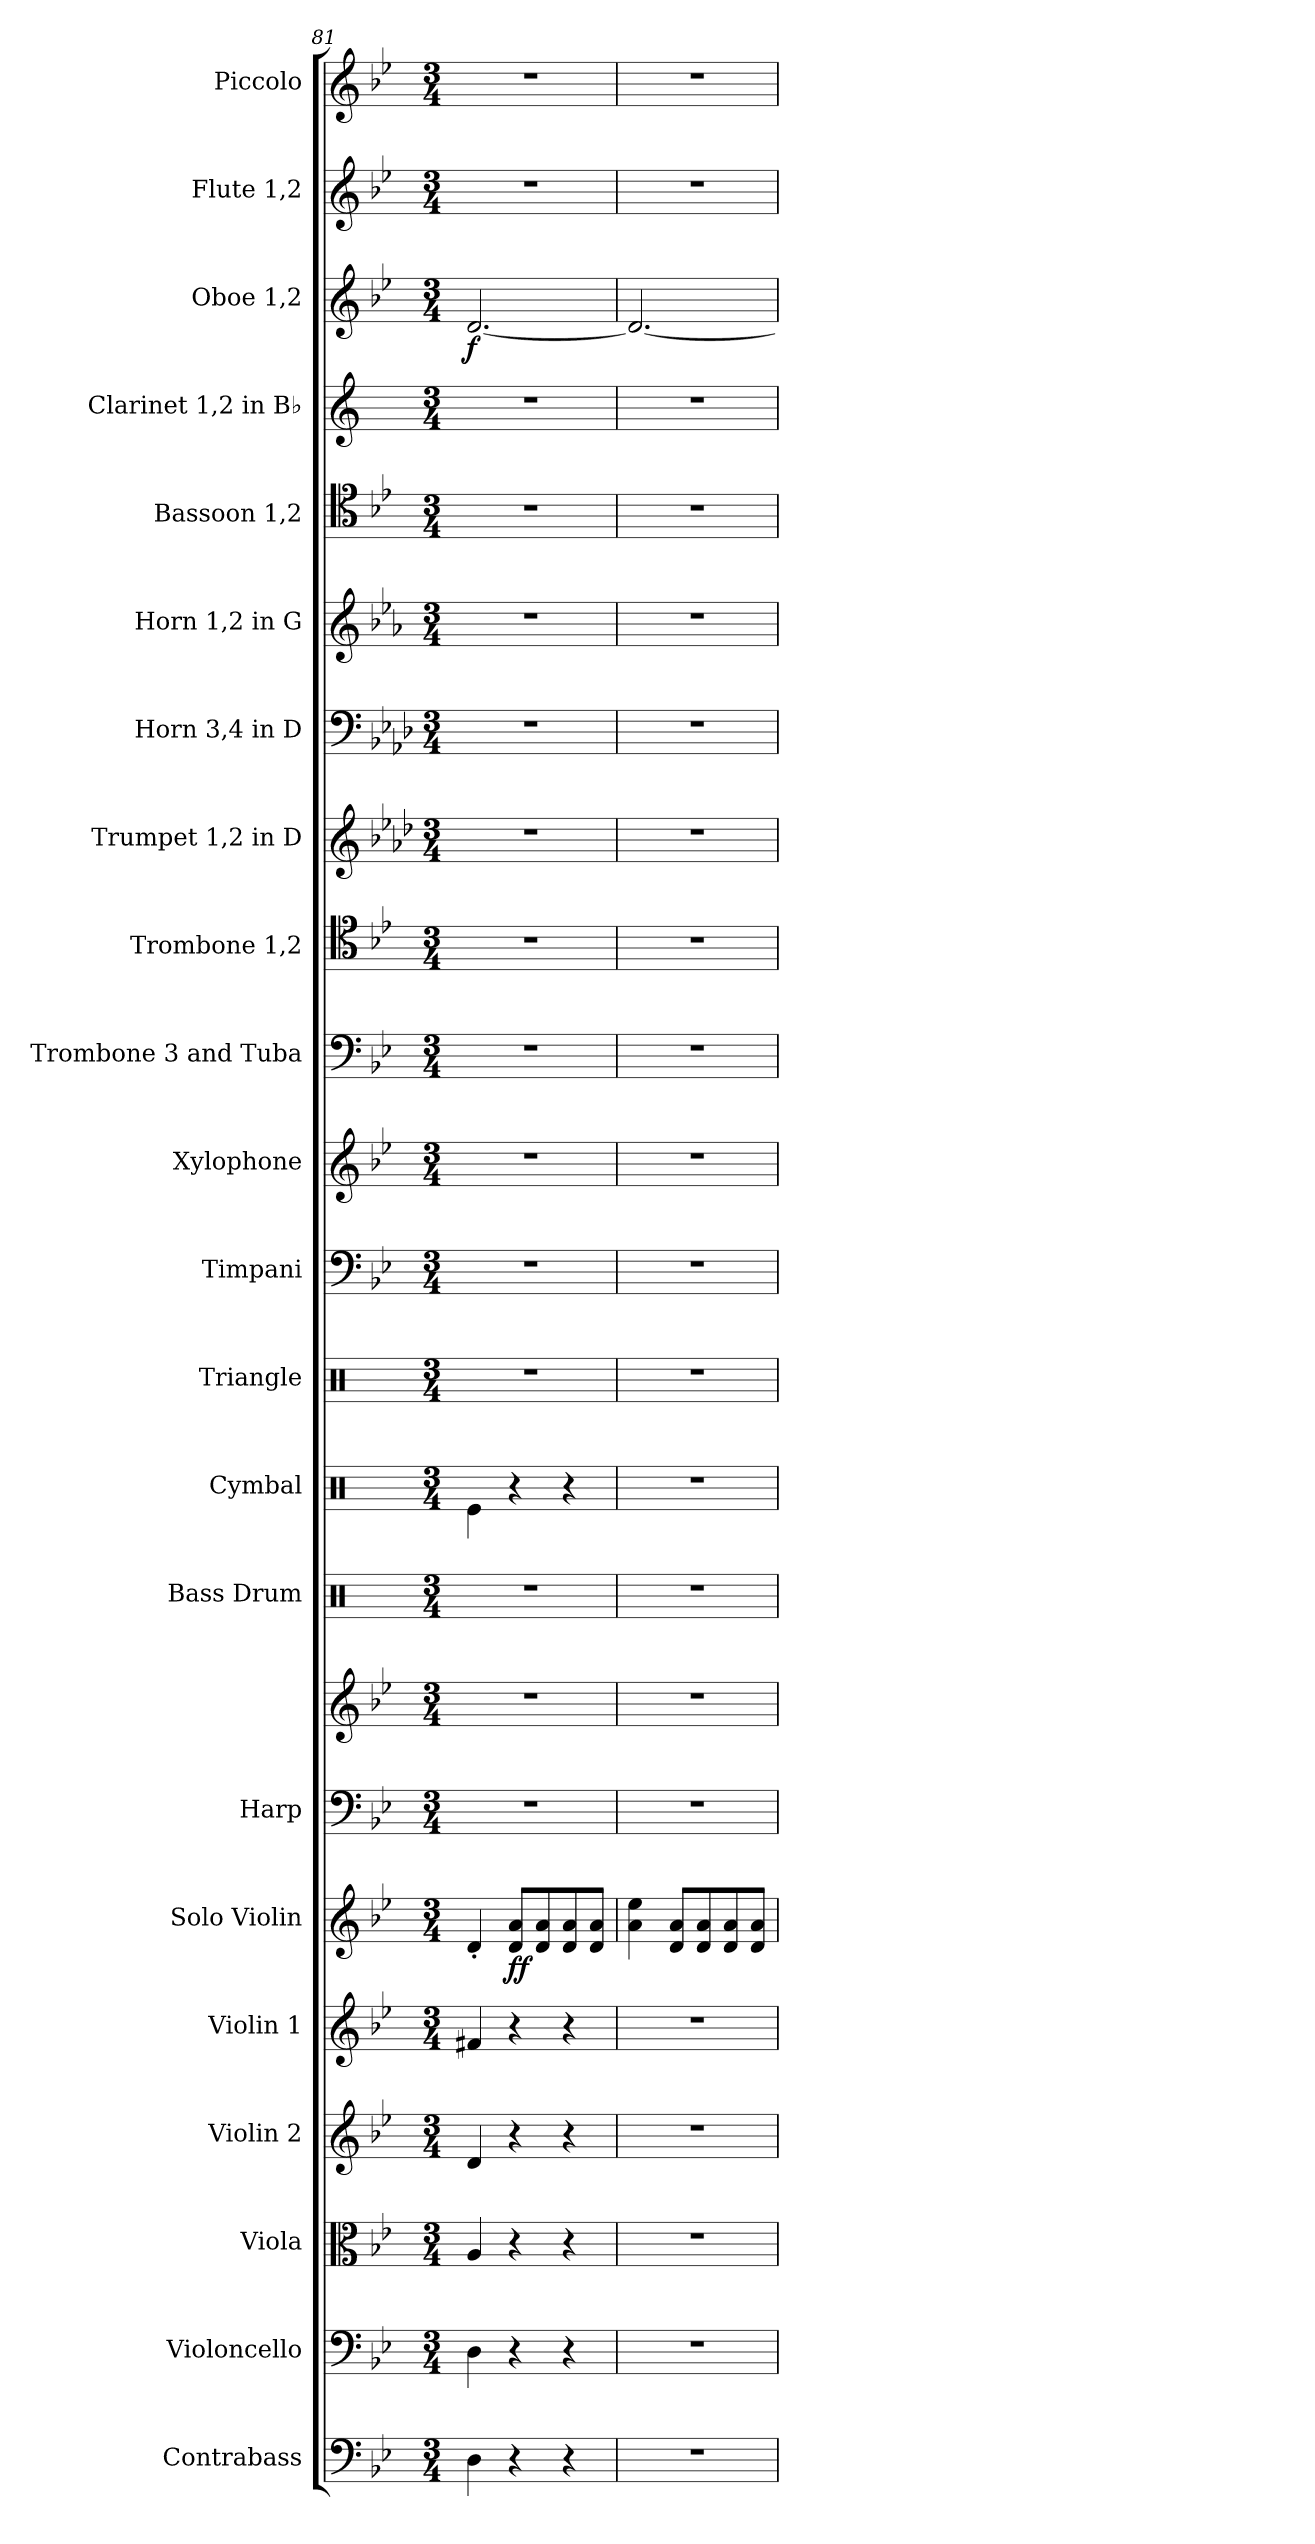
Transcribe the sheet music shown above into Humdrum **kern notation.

**kern	**kern	**kern	**kern	**kern	**kern	**dynam	**kern	**kern	**kern	**kern	**kern	**kern	**kern	**kern	**kern	**kern	**kern	**kern	**kern	**kern	**kern	**dynam	**kern	**kern
*part22	*part21	*part20	*part19	*part18	*part17	*part17	*part16	*part16	*part15	*part14	*part13	*part12	*part11	*part10	*part9	*part8	*part7	*part6	*part5	*part4	*part3	*part3	*part2	*part1
*staff23	*staff22	*staff21	*staff20	*staff19	*staff18	*staff18	*staff17	*staff16	*staff15	*staff14	*staff13	*staff12	*staff11	*staff10	*staff9	*staff8	*staff7	*staff6	*staff5	*staff4	*staff3	*staff3	*staff2	*staff1
*I"Contrabass	*I"Violoncello	*I"Viola	*I"Violin 2	*I"Violin 1	*I"Solo Violin	*	*I"Harp	*	*I"Bass Drum	*I"Cymbal	*I"Triangle	*I"Timpani	*I"Xylophone	*I"Trombone 3 and Tuba	*I"Trombone 1,2	*I"Trumpet 1,2 in D	*I"Horn 3,4 in D	*I"Horn 1,2 in G	*I"Bassoon 1,2	*I"Clarinet 1,2 in B♭	*I"Oboe 1,2	*	*I"Flute 1,2	*I"Piccolo
*I'Cb.	*I'Vc.	*I'Vla.	*I'Vln. 2	*I'Vln. 1	*I'Solo Vln.	*	*I'Hrp.	*	*I'B.D	*I'Cym.	*I'Trgl.	*I'Timp.	*I'Xyl.	*I'Tbn. 3 and Tba.	*I'Tbn. 1,2	*I'Tpt. 1,2 in D	*I'Hn. 3,4 in D	*I'Hn. 1,2 in G	*I'Bsn. 1,2	*I'Cl. 1,2 in B♭	*I'Ob. 1,2	*	*I'Fl. 1,2	*I'Picc.
!!LO:PB:g=z
*clefF4	*clefF4	*clefC3	*clefG2	*clefG2	*clefG2	*	*clefF4	*clefG2	*clefX	*clefX	*clefX	*clefF4	*clefG2	*clefF4	*clefC4	*clefG2	*clefF4	*clefG2	*clefC4	*clefG2	*clefG2	*	*clefG2	*clefG2
*ITrd7c12	*	*	*	*	*	*	*	*	*	*	*	*	*ITrd-7c-12	*	*	*ITrd-1c-2	*ITrd6c10	*ITrd3c5	*	*ITrd1c2	*	*	*	*ITrd-7c-12
*k[b-e-]	*k[b-e-]	*k[b-e-]	*k[b-e-]	*k[b-e-]	*k[b-e-]	*	*k[b-e-]	*k[b-e-]	*k[]	*k[]	*k[]	*k[b-e-]	*k[b-e-]	*k[b-e-]	*k[b-e-]	*k[b-e-]	*k[b-e-]	*k[b-e-]	*k[b-e-]	*k[b-e-]	*k[b-e-]	*	*k[b-e-]	*k[b-e-]
*M3/4	*M3/4	*M3/4	*M3/4	*M3/4	*M3/4	*	*M3/4	*M3/4	*M3/4	*M3/4	*M3/4	*M3/4	*M3/4	*M3/4	*M3/4	*M3/4	*M3/4	*M3/4	*M3/4	*M3/4	*M3/4	*	*M3/4	*M3/4
=81	=81	=81	=81	=81	=81	=81	=81	=81	=81	=81	=81	=81	=81	=81	=81	=81	=81	=81	=81	=81	=81	=81	=81	=81
!	!	!	!	!	!	!	!	!	!	!	!	!	!	!	!	!	!	!	!	!	!	!LO:DY:b	!	!
4DD\	4D\	4A/	4d/	4f#X/	4d'/	.	2.r	2.r	2.r	4Re\	2.r	2.r	2.r	2.r	2.r	2.r	2.r	2.r	2.r	2.r	[2.d/	f	2.r	2.r
!	!	!	!	!	!	!LO:DY:b	!	!	!	!	!	!	!	!	!	!	!	!	!	!	!	!	!	!
4r	4r	4r	4r	4r	8d/ 8a/L	ff	.	.	.	4r	.	.	.	.	.	.	.	.	.	.	.	.	.	.
.	.	.	.	.	8d/ 8a/	.	.	.	.	.	.	.	.	.	.	.	.	.	.	.	.	.	.	.
4r	4r	4r	4r	4r	8d/ 8a/	.	.	.	.	4r	.	.	.	.	.	.	.	.	.	.	.	.	.	.
.	.	.	.	.	8d/ 8a/J	.	.	.	.	.	.	.	.	.	.	.	.	.	.	.	.	.	.	.
=82	=82	=82	=82	=82	=82	=82	=82	=82	=82	=82	=82	=82	=82	=82	=82	=82	=82	=82	=82	=82	=82	=82	=82	=82
2.r	2.r	2.r	2.r	2.r	4a\ 4ee-\	.	2.r	2.r	2.r	2.r	2.r	2.r	2.r	2.r	2.r	2.r	2.r	2.r	2.r	2.r	2.d/_	.	2.r	2.r
.	.	.	.	.	8d/ 8a/L	.	.	.	.	.	.	.	.	.	.	.	.	.	.	.	.	.	.	.
.	.	.	.	.	8d/ 8a/	.	.	.	.	.	.	.	.	.	.	.	.	.	.	.	.	.	.	.
.	.	.	.	.	8d/ 8a/	.	.	.	.	.	.	.	.	.	.	.	.	.	.	.	.	.	.	.
.	.	.	.	.	8d/ 8a/J	.	.	.	.	.	.	.	.	.	.	.	.	.	.	.	.	.	.	.
=	=	=	=	=	=	=	=	=	=	=	=	=	=	=	=	=	=	=	=	=	=	=	=	=
*-	*-	*-	*-	*-	*-	*-	*-	*-	*-	*-	*-	*-	*-	*-	*-	*-	*-	*-	*-	*-	*-	*-	*-	*-
